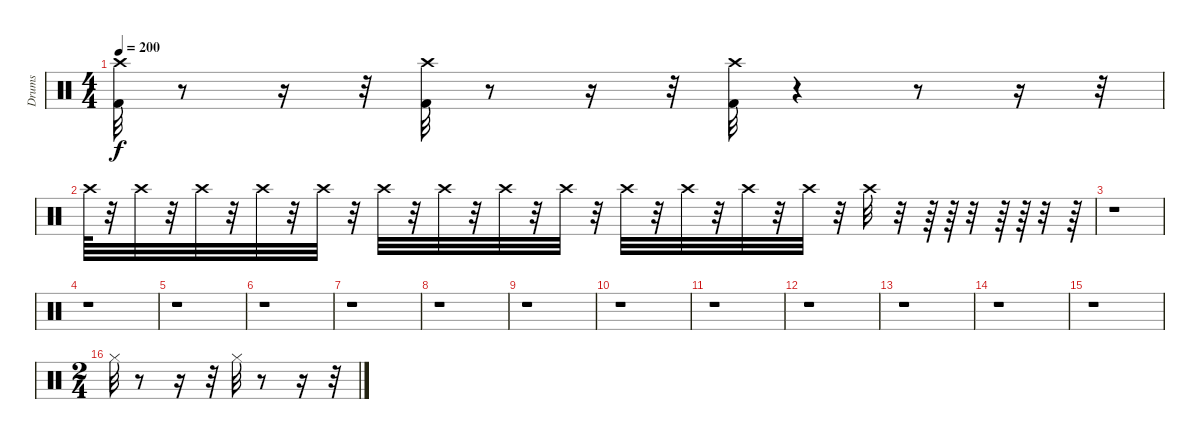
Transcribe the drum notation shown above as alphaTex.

\track ("Drums" "Drums") {instrument percussion}
\staff {score}
\articulation defaults
\ts (4 4)
\tempo 200
\clef neutral
\ks c
("Crash high (hit)" "Kick (hit) 2").32{dy f} r.8 r.16 r.32 ("Crash high (hit)" "Kick (hit) 2").32 r.8 r.16 r.32 ("Crash high (hit)" "Kick (hit) 2").32 r.4 r.8 r.16 r.32 |
"Crash high (hit)".64 r.32 "Crash high (hit)".32 r.32 "Crash high (hit)".32 r.32 "Crash high (hit)".32 r.32 "Crash high (hit)".32 r.32 "Crash high (hit)".32 r.32 "Crash high (hit)".32 r.32 "Crash high (hit)".32 r.32 "Crash high (hit)".32 r.32 "Crash high (hit)".32 r.32 "Crash high (hit)".32 r.32 "Crash high (hit)".32 r.32 "Crash high (hit)".32 r.32 "Crash high (hit)".32 r.32 r.64 r.64 r.32 r.64 r.64 r.32 r.64 |
r.1 |
r.1 |
r.1 |
r.1 |
r.1 |
r.1 |
r.1 |
r.1 |
r.1 |
r.1 |
r.1 |
r.1 |
r.1 |
\ts (2 4)
"Hi-Hat (closed)".32 r.8 r.16 r.32 "Hi-Hat (closed)".32 r.8 r.16 r.32
